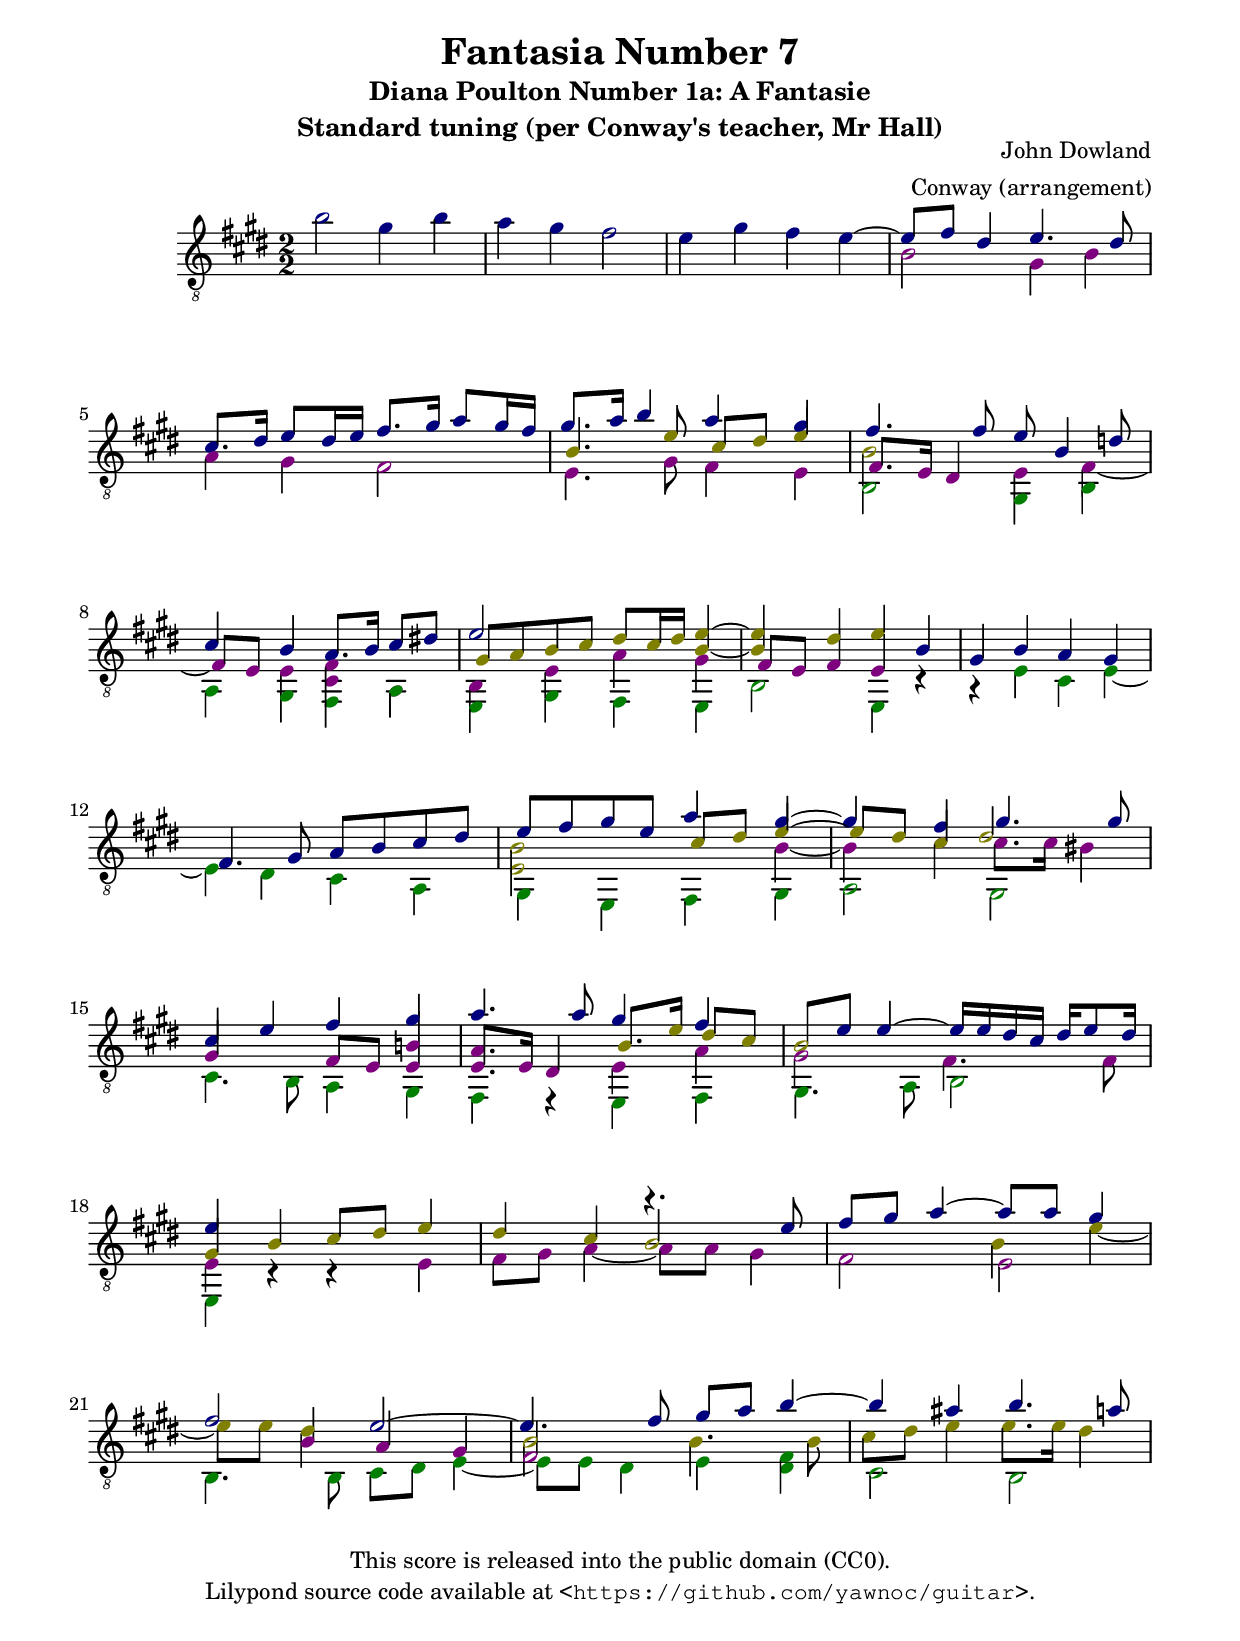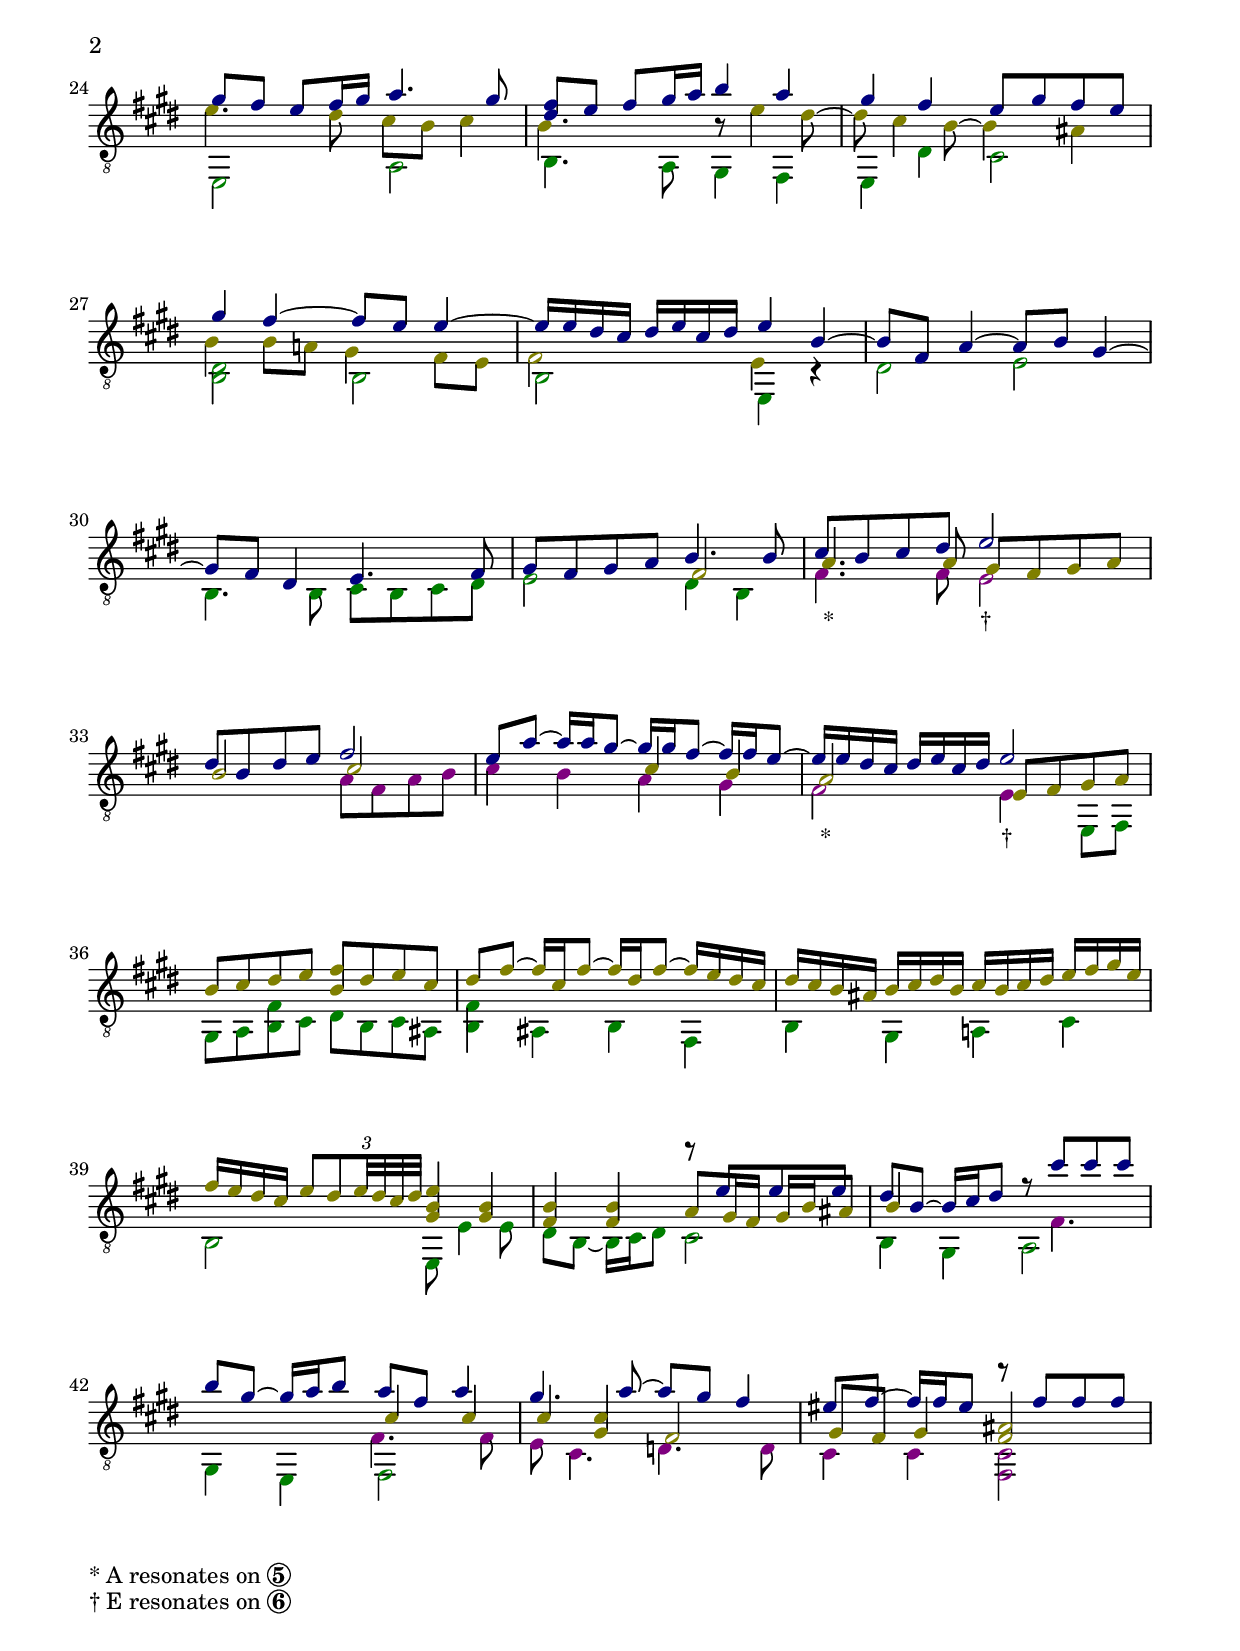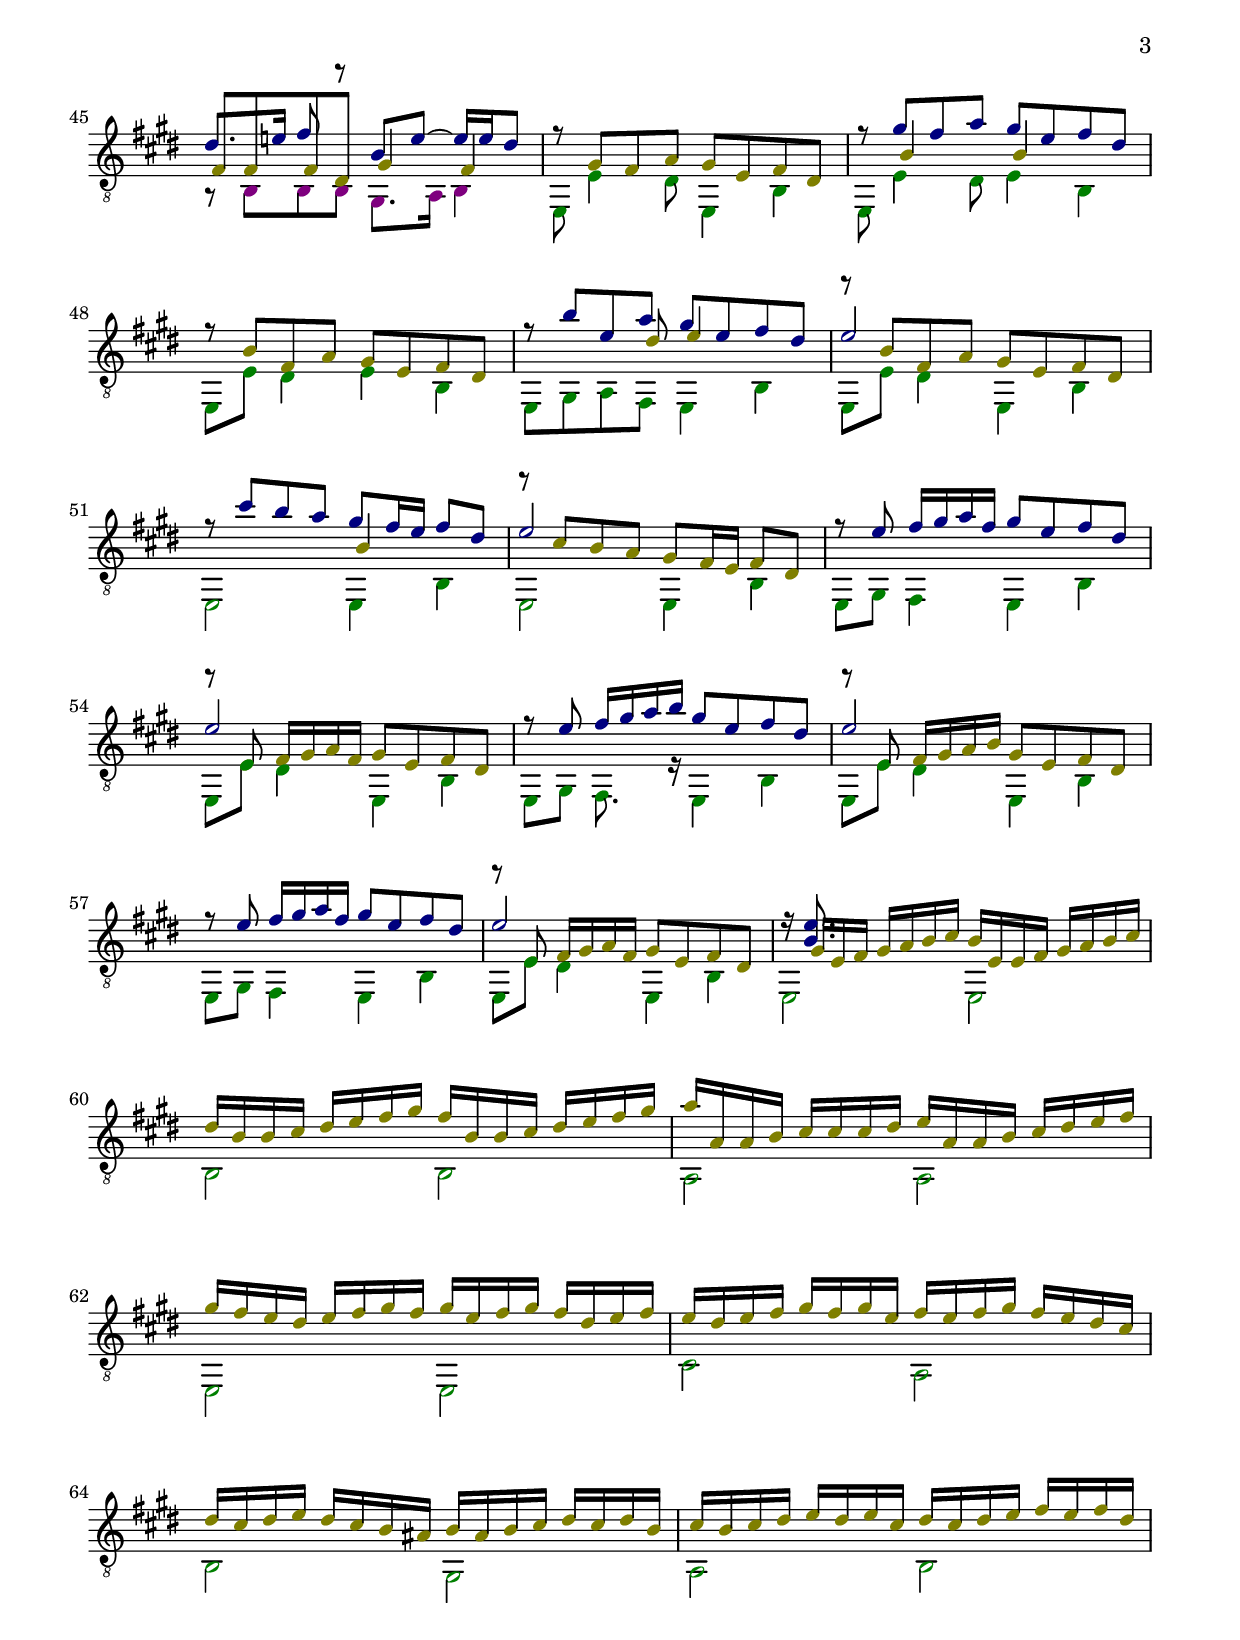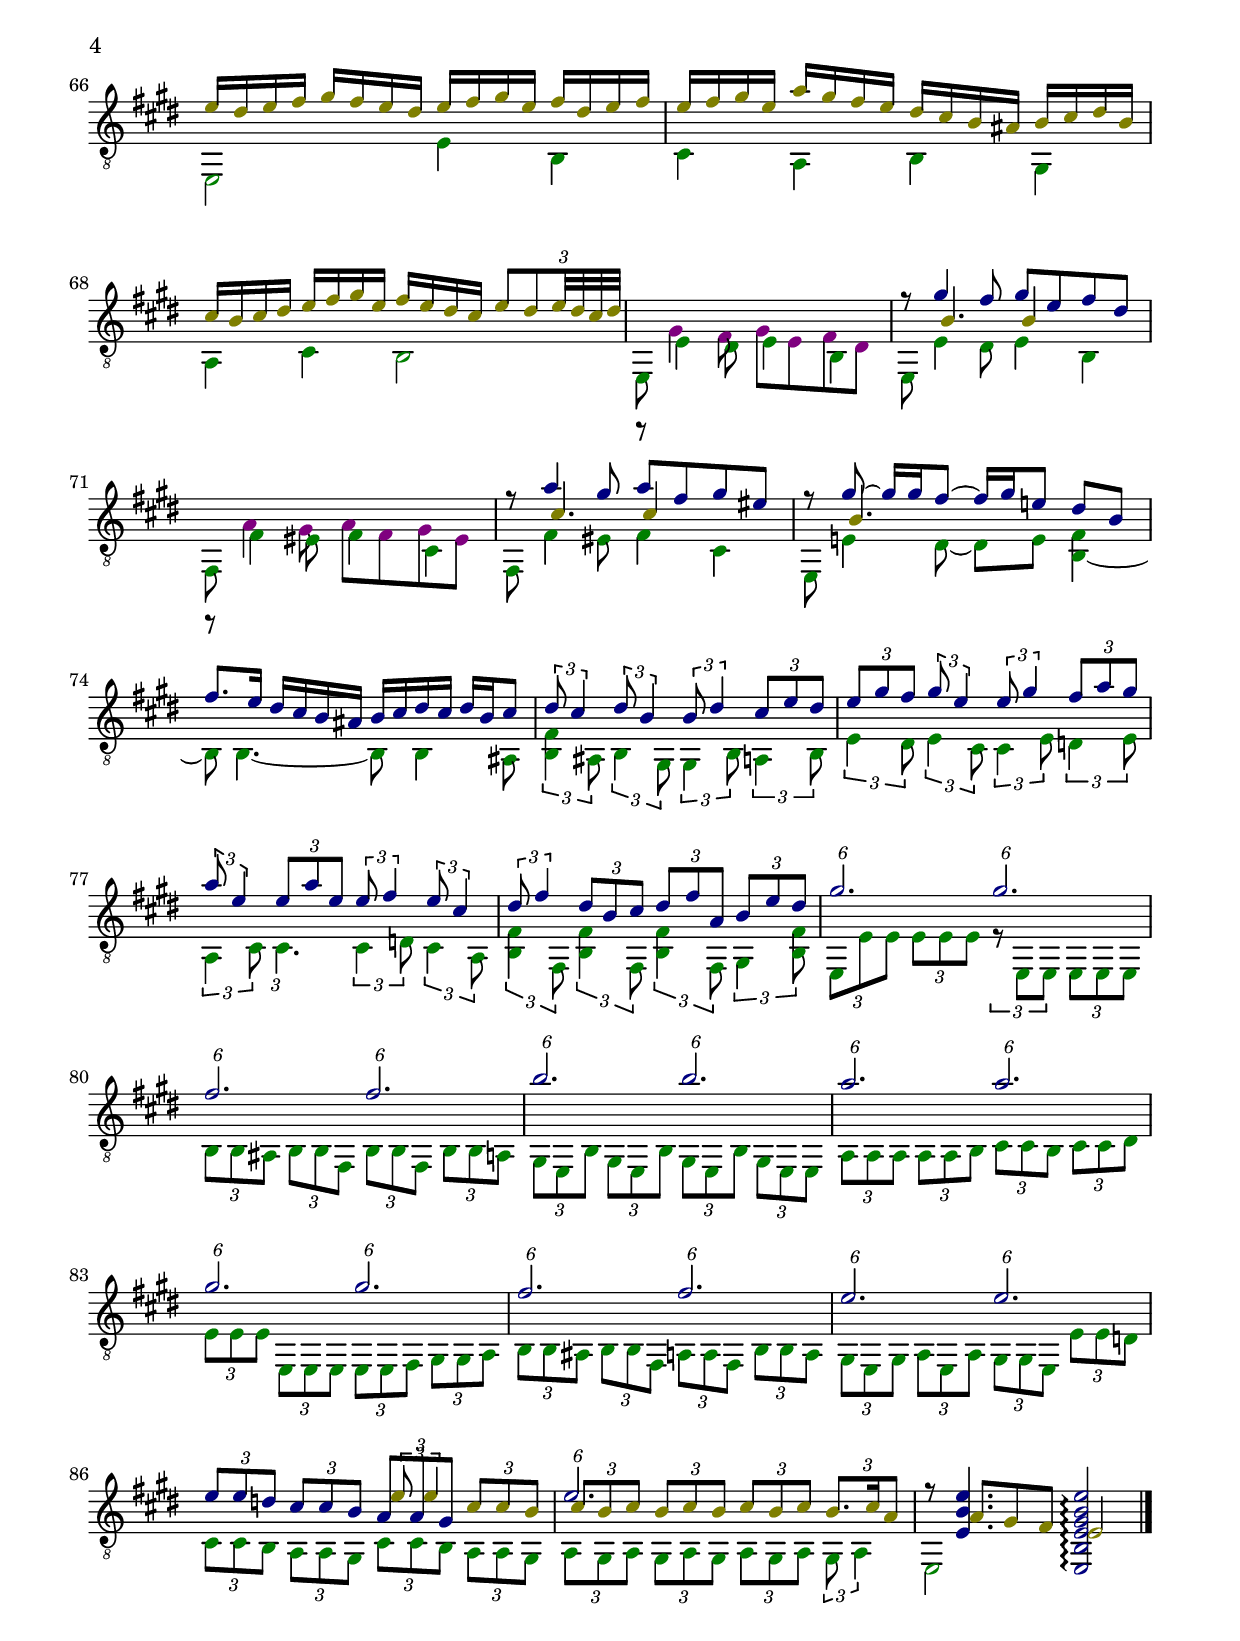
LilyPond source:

\version "2.18.2"


%%%%%%%%%%%%%%%%%%%%%%%%%%%%%%%%%%%%%%%%%%%%%%%%%%%%%%%%%%%%%%%%
% General
%%%%%%%%%%%%%%%%%%%%%%%%%%%%%%%%%%%%%%%%%%%%%%%%%%%%%%%%%%%%%%%%

\paper {
  top-margin = 1.5\cm
  left-margin = 1.5\cm
  right-margin = 1.5\cm
  bottom-margin = 1.5\cm
  ragged-last-bottom = ##f
  footnote-separator-markup = \markup { \vspace #1.5 }
}

globalSettings = {
  \accidentalStyle modern
  \compressFullBarRests
  \mergeDifferentlyHeadedOn
  \mergeDifferentlyDottedOn
  \numericTimeSignature
  \pointAndClickOff
  \override TextScript.extra-offset = #'(0 . 0.7)
  \override Score.FootnoteItem.annotation-line = ##f
}

origin-url = "https://github.com/yawnoc/guitar"

\header {
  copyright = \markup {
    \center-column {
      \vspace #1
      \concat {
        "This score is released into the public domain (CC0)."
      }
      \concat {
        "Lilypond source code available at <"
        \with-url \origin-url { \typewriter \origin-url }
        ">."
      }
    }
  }
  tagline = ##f
}

triplet = #(define-music-function
  (parser location music) (ly:music?)
  #{
    \tuplet 3/2 { $music }
  #}
)

tripletDuple = #(define-music-function
  (parser location music) (ly:music?)
  #{
    \tuplet 6/4 { $music }
  #}
)

overrideBeamedStemLengths = #(define-scheme-function
  (parser location lengths) (list?)
  #{
    \override Stem.details.beamed-lengths = $lengths
  #}
)
revertBeamedStemLengths = { \revert Stem.details.beamed-lengths }

overrideBeamVerticalPositions = #(define-scheme-function
  (parser location positions) (pair?)
  #{
    \override Beam.positions = $positions
  #}
)

%%%%%%%%%%%%%%%%%%%%%%%%%%%%%%%%%%%%%%%%%%%%%%%%%%%%%%%%%%%%%%%%
% Semantic bar lines
%%%%%%%%%%%%%%%%%%%%%%%%%%%%%%%%%%%%%%%%%%%%%%%%%%%%%%%%%%%%%%%%

barLineGoto = { \bar "||" }
barLineKeyChange = { \bar "||" }
barLineEnd = { \bar "|." }

%%%%%%%%%%%%%%%%%%%%%%%%%%%%%%%%%%%%%%%%%%%%%%%%%%%%%%%%%%%%%%%%
% Guitar notation
%%%%%%%%%%%%%%%%%%%%%%%%%%%%%%%%%%%%%%%%%%%%%%%%%%%%%%%%%%%%%%%%

stringNumbersAbove = { \set stringNumberOrientations = #'(up) }
stringNumbersBelow = { \set stringNumberOrientations = #'(down) }

fingeringAbove = { \set fingeringOrientations = #'(up) }
fingeringBelow = { \set fingeringOrientations = #'(down) }
fingeringAleft = { \set fingeringOrientations = #'(left) }
fingeringAright = { \set fingeringOrientations = #'(right) }

startGraceMusic = {
  <>(
  \override Fingering.font-size = -6
}
stopGraceMusic = {
  \revert Fingering.font-size
  <>)
}

overrideHorizontalShift = #(define-scheme-function
  (parser location distance) (number?)
  #{
    \override NoteColumn.force-hshift = $distance
  #}
)
revertHorizontalShift = { \revert NoteColumn.force-hshift }

barreSpan = #(define-music-function
  (parser location label offsetPair music)
  (string? (pair? (cons 0 0)) ly:music?)
  (let
    (
      (elements (extract-named-music music '(NoteEvent EventChord)))
    )
    (if
      (pair? elements)
      (let
        (
          (first-element (first elements))
          (last-element (last elements))
        )
        (set!
          (ly:music-property first-element 'articulations)
          (cons
            (make-music 'TextSpanEvent 'span-direction -1)
            (ly:music-property first-element 'articulations)
          )
        )
        (set!
          (ly:music-property last-element 'articulations)
          (cons
            (make-music 'TextSpanEvent 'span-direction 1)
            (ly:music-property last-element 'articulations)
          )
        )
      )
    )
  )
  #{
    \once \override TextSpanner.font-shape = #'upright
    \once \override TextSpanner.style = #'line
    \once \override TextSpanner.extra-offset = #offsetPair
    \once \override TextSpanner.bound-details = #`(
      (left
        (text . ,#{ \markup { \raise #-0.7 { #label \hspace #0.7 }} #})
        (Y . 0)
        (padding . -0.8)
        (attach-dir . -2)
      )
      (right
        (text . ,#{ \markup { \draw-line #'(0 . -1.3) } #}) ;; draw hook
        (Y . 0)
        (padding . -0.5)
        (attach-dir . 2)
      )
    )
    \once \override TextSpanner #'after-line-breaking = #(lambda (grob)
      (let*
        (
          (originalGrob (ly:grob-original grob))
          (splitGrobs (ly:spanner-broken-into originalGrob))
        )
        (if
          (and
            (>= (length splitGrobs) 2)
            (not (eq? (car (last-pair splitGrobs)) grob))
          )
          (begin
            (ly:grob-set-nested-property! grob
              '(bound-details right text)
              #{ \markup { \draw-line #'(0 . 0) } #} ;; suppress draw hook
            )
            (ly:grob-set-property! grob
              'extra-offset
              (cons
                (car offsetPair)
                (+ (cdr offsetPair) 0.7) ;; correction for suppressed hook
              )
            )
            (ly:grob-set-nested-property! grob
              '(bound-details right padding)
              #'-3 ;; increase spanner length
            )
          )
        )
      )
    )
    $music
  #}
)

barre = #(define-scheme-function
  (parser location label) (string?)
  #{
    \markup {
      \center-align {
        \hspace #0.7
        $label
      }
    }
  #}
)

nudgeNextBarre = #(define-scheme-function
  (parser location distance) (number?)
  #{
    \once \override TextScript.X-offset = $distance
  #}
)

position = #(define-scheme-function
  (parser location label) (string?)
  #{
    \markup {
      \center-align {
        \hspace #0.5
        $label
      }
    }
  #}
)

#(define-markup-command
  (markupString layout properties stringNumber) (markup?)
  (interpret-markup layout properties
    #{
      \markup \circle { \bold #stringNumber }
    #}
  )
)

#(define-markup-command
  (resonatesOn layout properties note stringNumber) (markup? markup?)
  (interpret-markup layout properties
    #{
      \markup { #note "resonates on" \markupString #stringNumber }
    #}
  )
)

%%%%%%%%%%%%%%%%%%%%%%%%%%%%%%%%%%%%%%%%%%%%%%%%%%%%%%%%%%%%%%%%
% Goto statements
%%%%%%%%%%%%%%%%%%%%%%%%%%%%%%%%%%%%%%%%%%%%%%%%%%%%%%%%%%%%%%%%

overrideGotoVisibility = {
  \once \override Score.RehearsalMark #'break-visibility = #'#(#t #t #f)
}

makeGotoMark = #(define-scheme-function
  (parser location label) (string?)
  #{
    \mark \markup { \small \italic $label }
  #}
)

simultaneousMarkSeparator = {
  \cadenzaOn
    s1073741824 % stupid, but works
  \cadenzaOff
}

coda = {
  \overrideGotoVisibility
  \mark \markup { \musicglyph #"scripts.coda" }
}

fine = {
  \overrideGotoVisibility
  \makeGotoMark Fine
}

dcAlCoda = {
  \overrideGotoVisibility
  \makeGotoMark "D.C. al Coda"
}

dcAlFine = {
  \overrideGotoVisibility
  \makeGotoMark "D.C. al Fine"
}

toCoda = {
  \overrideGotoVisibility
  \makeGotoMark "to Coda"
}



\header {
  title = "Fantasia Number 7"
  subtitle = \markup {
    \center-column {
      "Diana Poulton Number 1a: A Fantasie"
      "Standard tuning (per Conway's teacher, Mr Hall)"
    }
  }
  composer = "John Dowland"
  arranger = "Conway (arrangement)"
}


initialSignatures = {
  \clef "treble_8"
  \key e \major
  \time 2/2
  \set Timing.beamExceptions = #'()
  \set Timing.baseMoment = #(ly:make-moment 1/4)
  \set Timing.beatStructure = #'(1 1 1 1)
  \set Timing.beamExceptions = #'(
    (
      end
        .
      (
        ((1 . 8) . (4 4)) ;; quavers by fours
        ((1 . 12) . (3 3 3 3)) ;; anything shorter by beat
      )
    )
  )
}


highVoiceMusic = {
  
  \override NoteHead.color = #darkblue
  
  % Main theme high
  \barNumberCheck #1
  \relative c'' {
    \stemDown
    b2 gis4 b |
    a gis fis2 |
    e4 gis fis e~ |
    \stemUp
    e8 fis dis4 e4. dis8 |
    cis8. dis16 e8 dis16 e fis8. gis16 a8 gis16 fis |
    gis8. a16 b4 a gis |
    \once \overrideHorizontalShift #0.3 fis4. fis8 e8 b4 d8 |
    cis4 b a8. b16 cis8 dis |
    e2 s2 |
    s2 s4
  }
  
  % Main theme low
  \barNumberCheck #10
  \relative c' {
    b4 |
    gis b a gis |
    fis4. gis8 a b cis dis |
    e fis gis e a4 gis~ |
    gis
      \shiftOn
        \once \overrideHorizontalShift #0
        fis
      \shiftOff
      \once \overrideHorizontalShift #0.45 gis4. gis8 |
    cis,4 e fis gis |
    a4. a8 gis4 fis |
    \once \hide NoteHead b,8 e e4~ e16 e dis cis dis16 e8 dis16 |
    e4
  }
  
  % Tee-tee taa high
  \barNumberCheck #18
  \relative c'' {
    s4 s2 |
    s2 c4.\rest e,8 |
    fis8 gis a4~ a8 a gis4 |
    fis2 e2~ |
    \once \overrideHorizontalShift #-0.25 e4. fis8 gis8 a b4~ |
    b ais b4. a8 |
    gis8 fis e8 fis16 gis a4. gis8 |
    <fis dis>8 e fis8 gis16 a b4 a |
    gis fis e8 gis fis e |
    gis4 fis~ fis8 e e4~ |
    e16 e dis cis dis e cis dis e4
  }
  
  % Tee-tee taa low
  \barNumberCheck #28
  \relative c' {
    b4~ |
    b8 fis a4~ a8 b gis4~ |
    gis8 fis dis4 e4. fis8 |
    gis fis gis a b4. b8 |
    cis b cis dis e2 |
    dis8 b dis e fis2 |
    e8 a~ a16 a gis8~ gis16 gis fis8~ fis16 fis e8~ |
    e16 e dis cis dis e cis dis e2 |
  }
  
  % Ascending scale
  \barNumberCheck #36
  {
    s1 * 3 |
    s2
  }
  
  % Tee-tee-tee
  \barNumberCheck #39
  \relative c' {
    s2 |
    s2 r8 e e e |
    dis b~ b16 cis dis8 r8 cis' cis cis |
    b8 gis~ gis16 a b8 a8 fis a4 |
    gis4. a8~ a gis fis4 |
    eis8 fis~ fis16 fis eis8 r8 fis fis fis |
    dis8. e16 fis8 r b,8 e~ e16 e dis8 |
  }
  
  % Majestic theme
  \barNumberCheck #46
  \relative c'' {
    s1 |
    r8 gis fis a gis e fis dis |
    s1 |
    r8 b' e, a gis e fis dis |
    e2 s2 |
    r8 cis' b a gis8 fis16 e fis8 dis |
    e2 s2 |
    r8 e fis16 gis a fis gis8 e fis dis |
    e2 s2 |
    r8 e fis16 gis a b gis8 e fis dis |
    e2 s2 |
    r8 e fis16 gis a fis gis8 e fis dis |
    e2 s2 |
  }
  
  % Scale runs
  \barNumberCheck #59
  \relative c' {
    r16 <e b>8. s4 s2 |
    s1 * 9 |
  }
  
  % Majestic interlude
  \barNumberCheck #69
  \relative c'' {
    s1 |
    r8 gis4 fis8 gis e fis dis |
    s1 |
    r8 a'4 gis8 a fis gis eis |
    r8 gis~ gis16 gis fis8~ fis16 gis e8 dis b |
    fis'8. e16 dis cis b ais
      b16 cis dis cis dis b cis8 |
  }
  
  % Triple runs
  \barNumberCheck #75
  \relative c' {
    \triplet { dis8 cis4 } \triplet { dis8 b4 }
      \triplet { b8 dis4 } \triplet { cis8 e dis } |
    \triplet { e8 gis fis } \triplet { gis8 e4 }
      \triplet { e8 gis4 } \triplet { fis8 a gis } |
    \triplet { a8 e4 } \triplet { e8 a e }
      \triplet { e8 fis4 } \triplet { e8 cis4 } |
    \triplet { dis8 fis4 } \triplet { dis8 b cis }
      \triplet { dis8 fis a, } \triplet { b e dis } |
    \tripletDuple { gis2. } \tripletDuple { gis } |
    \tripletDuple { fis } \tripletDuple { fis } |
    \tripletDuple { b } \tripletDuple { b } |
    \tripletDuple { a } \tripletDuple { a } |
    \tripletDuple { gis } \tripletDuple { gis } |
    \tripletDuple { fis } \tripletDuple { fis } |
    \tripletDuple { e } \tripletDuple { e } |
    \triplet { e8 e d } \triplet { cis cis b }
      \triplet { a a gis } s4 |
    \tripletDuple { e'2. } s2 |
  }
  
  % Finishing chords
  \barNumberCheck #88
  \relative c {
    r8 <e b' e>4.
      <e, b' e gis b e>2 \arpeggio
      \barLineEnd
  }
  
}


lowVoiceMusic = {
  
  \override NoteHead.color = #darkgreen
  
  % Main theme high
  \barNumberCheck #1
  \relative c {
    s1 * 6 |
    b2 gis4 b |
    a gis fis a |
    e gis fis e |
    b'2 e,4
  }
  
  % Main theme low
  \barNumberCheck #10
  \relative c {
    r4 |
    r4 e cis e~ |
    e dis cis a |
    gis e fis gis |
    a2 gis |
    cis4. b8 a4 gis |
    fis r e fis |
    gis4. a8 b2 |
    e,4
  }
  
  % Tee-tee taa high
  \barNumberCheck #18
  \relative c {
    s4 s4 s4 |
    s1 * 2 |
    b4. b8 cis8 dis e4~ |
    \once \overrideHorizontalShift #1 e8 e dis4 e4 <dis fis> |
    cis2 b |
    e, a |
    b4. a8 gis4 fis |
    e dis' cis2 |
    <b dis> b |
    b e,4
  }
  
  % Tee-tee taa low
  \barNumberCheck #28
  \relative c {
    r4 |
    dis2 e |
    b4. b8 cis b cis dis |
    e2 dis4 b |
    s1 * 3 |
    s2
  }
  
  % Ascending scale
  \barNumberCheck #35
  \relative c, {
    s4 e8 fis |
    gis a <b fis'> cis dis b cis ais |
    <b fis'>4 ais b fis |
    b gis a cis |
    b2
  }
  
  % Tee-tee-tee
  \barNumberCheck #39
  \relative c, {
    e8 e'4 e8 |
    dis8 b~ b16 cis dis8 cis2 |
    b4 gis a2 |
    gis4 e fis2 |
    s1 * 3 |
  }
  
  % Majestic theme
  \barNumberCheck #46
  \relative c, {
    e8 e'4 dis8 e,4 b' |
    e,8 e'4 dis8 e4 b |
    e,8 e' dis4 e b |
    e,8 gis a fis e4 b' |
    e,8 e' dis4 e, b' |
    e,2 e4 b' |
    e,2 e4 b' |
    e,8 gis fis4 e b' |
    e,8 e' dis4 e, b' |
    e,8[ gis] fis8. r16 e4 b' |
    e,8 e' dis4 e, b' |
    e,8 gis fis4 e b' |
    e,8 e' dis4 e, b' |
  }
  
  % Scale runs
  \barNumberCheck #59
  \relative c, {
    e2 e |
    b' b |
    a a |
    e e |
    cis' a |
    b gis |
    a b |
    e, e'4 b |
    cis a b gis |
    a cis b2 |
  }
  
  % Majestic interlude
  \barNumberCheck #69
  \relative c, {
    e8 e'4 dis8 e4 b |
    e,8 e'4 dis8 e4 b |
    fis8 fis'4 eis8 fis4 cis |
    fis,8 fis'4 eis8 fis4 cis |
    e,8 e'4 dis8~ dis e <b~ fis'>4 |
    b8 b4.~ b8 b4 ais8 |
  }
  
  % Triple runs
  \barNumberCheck #75
  \relative c {
    \triplet { <b fis'>4 ais8 } \triplet { b4 gis8 }
      \triplet { gis4 b8 } \triplet { a4 b8 } |
    \triplet { e4 dis8 } \triplet { e4 cis8 }
      \triplet { cis4 e8 } \triplet { d4 e8 } |
    \triplet { a,4 cis8 } \triplet { cis4. }
      \triplet { cis4 d8 } \triplet { cis4 a8 } |
    \triplet { <b fis'>4 fis8 } \triplet { <b fis'>4 fis8 }
      \triplet { <b fis'>4 fis8 } \triplet { gis4 <b fis'>8 } |
    \triplet { e,8 e' e } \triplet { e e e }
      \triplet { r e, e } \triplet { e e e } |
    \triplet { b' b ais } \triplet { b b fis }
      \triplet { b b fis } \triplet { b b a } |
    \triplet { gis e b' } \triplet { gis e b' }
      \triplet { gis e b' } \triplet { gis e e } |
    \triplet { a a a } \triplet { a a b }
      \triplet { cis cis b } \triplet { cis cis dis } |
    \triplet { e e e } \triplet { e, e e }
      \triplet { e e fis } \triplet { gis gis a } |
    \triplet { b b ais } \triplet { b b fis }
      \triplet { a a fis } \triplet { b b a } |
    \triplet { gis e gis } \triplet { a e a }
      \triplet { gis gis e } \triplet { e' e d } |
    \triplet { cis cis b } \triplet { a a gis }
      \triplet { cis cis b } \triplet { a a gis } |
    \triplet { a gis a } \triplet { gis a gis }
      \triplet { a gis a } \triplet { gis8 a4 } |
  }
  
  % Finishing chords
  \barNumberCheck #88
  \relative c, {
    e2 s2 |
  }
  
}


upperMiddleVoiceMusic = {
  
  \override NoteHead.color = #darkyellow
  
  % Main theme high
  \barNumberCheck #1
  \relative c' {
    s1 * 5 |
    \once \overrideHorizontalShift #0.4 b4. e8
      cis8 dis
      \once \overrideHorizontalShift #0 e4 |
    \stemDown
    \once \overrideHorizontalShift #0 b2 s2 |
    \stemUp
    s1 |
    gis8 a b cis dis8 cis16 \shiftOff dis <e~ b_~>4 |
    <e b> dis e
    \shiftOn
  }
  
  % Main theme low
  \barNumberCheck #10
  \relative c' {
    s4 |
    s1 * 2 |
    \stemDown
    <b e,>2
    \stemUp
      cis8 dis \once \overrideHorizontalShift #0 e4~ |
    e8 dis
      \shiftOff cis4 \shiftOn
      \once \overrideHorizontalShift #-0.75 dis2 |
    s1 |
    s2 \stemUp b8. e16 dis8 cis |
      \once \overrideHorizontalShift #-0.07
      \once \hide Stem
        b2
      s2 |
    \once \overrideHorizontalShift #0 gis4
  }
  
  % Tee-tee taa high
  \barNumberCheck #18
  \relative c' {
    b4 cis8 dis e4 |
    dis4 cis b2 |
    \stemDown
    s2 b4 e_~ |
    \once \overrideHorizontalShift #0.9 e8 e
      \once \overrideHorizontalShift #0 dis4 s2 |
    \once \overrideHorizontalShift #0 b2 b4. b8 |
    cis8 dis e4 e8. e16 dis4 |
    e4. dis8 cis8 b cis4 |
    b4. s8 b8\rest e4 dis8~ |
    dis8 cis4 b8~ b4 ais |
    b4 b8 a gis4 fis8 e |
    fis2 e4
    \stemUp
  }
  
  % Tee-tee taa low
  \barNumberCheck #28
  \relative c {
    s4 |
    s1 * 2 |
    s2 fis2 |
    \footnote "*" #'(0 . -4) \markup { "*" \resonatesOn A 5 }
    a4. a8 gis fis gis a |
    b2 cis |
    s2 cis4 b |
    \footnote "*" #'(0 . -4) \markup { }
    a2
  }
  
  % Ascending scale
  \barNumberCheck #35
  \relative c {
    e8 fis gis a |
    b cis dis e <fis b,> dis e cis |
    dis fis~ fis16 cis fis8~ fis16 dis fis8~ fis16 e dis cis |
    dis cis b ais b cis dis b cis b cis dis e fis gis e |
    fis e dis cis \triplet { e8 dis e32 dis cis dis } <e b gis>4
  }
  
  % Tee-tee-tee
  \barNumberCheck #39
  \relative c' {
    <b gis>4 |
    <b fis> <b fis> a8 gis16 fis gis16 b ais8 |
    b4 s4 s2 |
    s2 cis4 cis |
    cis <cis gis> fis,2 |
    gis8 fis gis4 <ais fis>2 |
    fis8 fis fis dis gis4 fis |
  }
  
  % Majestic theme
  \barNumberCheck #46
  \relative c' {
    r8 gis fis a gis e fis dis |
    s8 b'4 s8 b4 s4 |
    r8 b8 fis a gis e fis dis |
    s4. dis'8 e4 s4 |
    r8 b8 fis a gis e fis dis |
    s2 b'4 s4 |
    r8 cis b a gis8 fis16 e fis8 dis |
    s1 |
    r8 e fis16 gis a fis gis8 e fis dis |
    s1 |
    r8 e fis16 gis a b gis8 e fis dis |
    s1 |
    r8 e fis16 gis a fis gis8 e fis dis |
  }
  
  % Scale runs
  \barNumberCheck #59
  \relative c' {
    s16 gis e fis gis a b cis
      b e, e fis gis a b cis |
    dis b b cis dis e fis gis
      fis b, b cis dis e fis gis |
    a a, a b cis cis cis dis
      e a, a b cis dis e fis |
    gis fis e dis e fis gis fis
      gis e fis gis fis dis e fis |
    e dis e fis gis fis gis e
      fis e fis gis fis e dis cis |
    dis cis dis e dis cis b ais
      b ais b cis dis cis dis b |
    cis b cis dis e dis e cis
      dis cis dis e fis e fis dis |
    e dis e fis gis fis e dis
      e fis gis e
      fis dis e fis |
    e fis gis e
      a gis fis e
      dis cis b ais
      b cis dis b |
    cis b cis dis
      e fis gis e
      fis e dis cis
      \triplet { e8 dis e32 dis cis dis } |
  }
  
  % Majestic interlude
  \barNumberCheck #69
  \relative c' {
    s1 |
    s8 b4. b4 s4 |
    s1 |
    s8 cis4. cis4 s4 |
    s8 b4. s2 |
    s1 |
  }
  
  % Triple runs
  \barNumberCheck #75
  \relative c' {
    s1 * 11 |
    s2 \triplet { e8 e4 } \triplet { cis8 cis b } |
    \triplet { cis b cis } \triplet { b cis b }
      \triplet { cis b cis } \triplet { b8. cis16 a8 } |
  }
  
  % Finishing chords
  \barNumberCheck #88
  \relative c' {
    s8 a gis fis e2 |
  }
  
}


lowerMiddleVoiceMusic = {
  
  \override NoteHead.color = #darkmagenta
  
  % Main theme high
  \barNumberCheck #1
  \relative c' {
    s1 * 3 |
    \shiftOff
    b2 gis4 b |
    a gis fis2 |
    \once \overrideHorizontalShift #0.3 e4. gis8 fis4 e |
    \shiftOn
    \stemUp
    \overrideBeamedStemLengths #'(3)
    fis8. e16 dis4 \stemDown
    \revertBeamedStemLengths
      \overrideHorizontalShift #0 e4 fis~ |
      \revertHorizontalShift
    \stemUp
    fis8 e \stemDown
      \overrideHorizontalShift #0 e4 <cis fis>4 a |
    b e a gis |
      \revertHorizontalShift
    \stemUp
    fis8 e
      \overrideHorizontalShift #0 fis4 e
      \revertHorizontalShift
    \stemDown
  }
  
  % Main theme low
  \barNumberCheck #10
  \relative c {
    s4 |
    s1 * 2 |
    s2 s4 \overrideHorizontalShift #0 b'4~ |
    b \revertHorizontalShift
      \shiftOff cis \shiftOn
      \overrideBeamedStemLengths #'(3)
      \once \overrideHorizontalShift #0.3
        cis8. cis16
      \revertBeamedStemLengths
      bis4 |
    \stemUp
    \once \overrideHorizontalShift #0 gis4 s4
      \once \overrideHorizontalShift #0 fis8 e
      \once \overrideHorizontalShift #0 <e b'>4 |
    \once \overrideHorizontalShift #0 <e a>8. e16 dis4
      \stemDown
      \overrideHorizontalShift #0 e4 a |
      \revertHorizontalShift
    \once \overrideHorizontalShift #-0.07 gis2 fis4. fis8 |
    \once \overrideHorizontalShift #0 e4
  }
  
  % Tee-tee taa high
  \barNumberCheck #18
  \relative c {
    \shiftOff
    r4 r e |
    fis8 gis a4~ a8 a gis4 |
    fis2 e |
    \shiftOn
    \stemUp
    s4 \once \overrideHorizontalShift #0 b' a gis |
    \once \overrideHorizontalShift #0 fis2 s2 |
    \stemDown
    s1 * 5 |
    s2 s4
  }
  
  % Tee-tee taa low
  \barNumberCheck #28
  \relative c {
    s4 |
    s1 * 3 |
    fis4. fis8
      \footnote "†" #'(0 . -2.5) \markup { "†" \resonatesOn E 6 }
      e2 |
    s2 a8 fis a b |
    cis4 b a gis |
    fis2
      \footnote "†" #'(0 . -2.5) \markup { }
      e4
  }
  
  % Ascending scale
  \barNumberCheck #35
  {
    s4 |
    s1 * 3 |
    s2
  }
  
  % Tee-tee-tee
  \barNumberCheck #39
  \relative c {
    s2 |
    s1 |
    s2 s8 fis4. |
    s2 fis4. fis8 |
    e8 cis4. d4. d8 |
    cis4 cis <cis fis,>2 |
    r8 b b b gis8. a16 b4 |
  }
  
  % Majestic theme
  \barNumberCheck #46
  {
    s1 * 13 |
  }
  
  % Scale runs
  \barNumberCheck #59
  {
    s1 * 10 |
  }
  
  % Majestic interlude
  \barNumberCheck #69
  \relative c' {
    r8 gis4 fis8 gis e fis dis |
    s1 |
    r8 a'4 gis8 a fis gis eis |
    s1 * 3 |
  }
  
}


allMusic = {
  \new Staff \with {
    midiInstrument = #"acoustic guitar (nylon)"
  }
  \globalSettings
  \initialSignatures
  <<
    << \highVoiceMusic >>
      \\
    << \lowVoiceMusic >>
      \\
    << \upperMiddleVoiceMusic >>
      \\
    << \lowerMiddleVoiceMusic >>
  >>
}


\score {
  \allMusic
}

\score {
  \allMusic
  \midi { }
}
